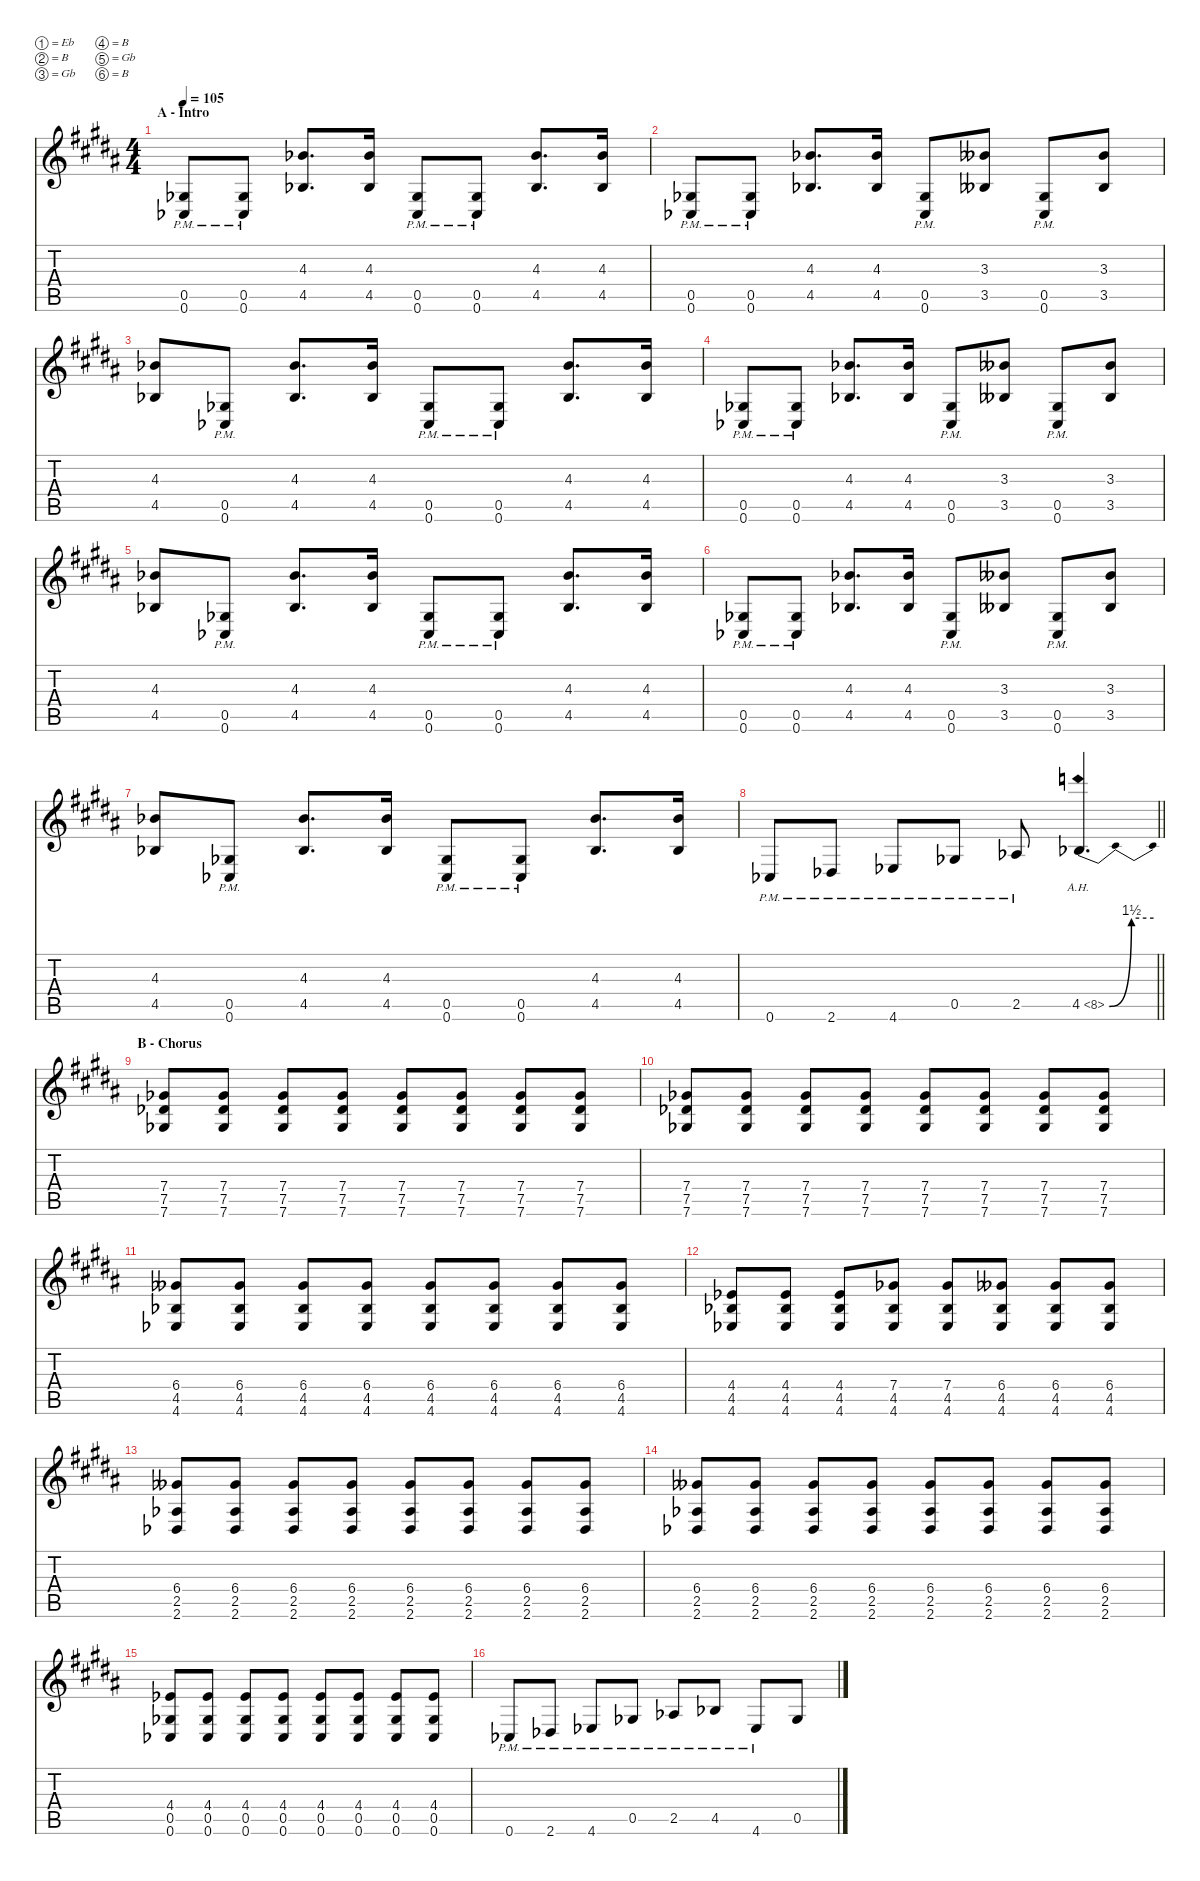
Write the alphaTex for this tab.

\defaultSystemsLayout 4
\hideDynamics
\bracketExtendMode nobrackets
\singleTrackTrackNamePolicy hidden
\multiTrackTrackNamePolicy hidden
\firstSystemTrackNameMode fullname
\firstSystemTrackNameOrientation horizontal
\otherSystemsTrackNameOrientation horizontal
\track ("Guitar II" "dist.guit.") {mute instrument distortionguitar}
\staff {score tabs}
\tuning (Eb4 B3 Gb3 B2 Gb2 B1)
\ts (4 4)
\beaming (8 2 2 2 2)
\section ("" "A - Intro")
\tempo 105
\clef g2
\ks b
(0.5{pm acc b} 0.6{pm acc b}).8{dy f instrument distortionguitar} (0.5{pm acc b} 0.6{pm acc b}).8 (4.3{acc b} 4.5{acc b}).8{d} (4.3{acc b} 4.5{acc b}).16 (0.5{pm acc b} 0.6{pm acc b}).8 (0.5{pm acc b} 0.6{pm acc b}).8 (4.3{acc b} 4.5{acc b}).8{d} (4.3{acc b} 4.5{acc b}).16 |
(0.5{pm acc b} 0.6{pm acc b}).8 (0.5{pm acc b} 0.6{pm acc b}).8 (4.3{acc b} 4.5{acc b}).8{d} (4.3{acc b} 4.5{acc b}).16 (0.5{pm acc b} 0.6{pm acc b}).8 (3.3{acc bb} 3.5{acc bb}).8 (0.5{pm acc b} 0.6{pm acc b}).8 (3.3{acc bb} 3.5{acc bb}).8 |
(4.3{acc b} 4.5{acc b}).8 (0.5{pm acc b} 0.6{pm acc b}).8 (4.3{acc b} 4.5{acc b}).8{d} (4.3{acc b} 4.5{acc b}).16 (0.5{pm acc b} 0.6{pm acc b}).8 (0.5{pm acc b} 0.6{pm acc b}).8 (4.3{acc b} 4.5{acc b}).8{d} (4.3{acc b} 4.5{acc b}).16 |
(0.5{pm acc b} 0.6{pm acc b}).8 (0.5{pm acc b} 0.6{pm acc b}).8 (4.3{acc b} 4.5{acc b}).8{d} (4.3{acc b} 4.5{acc b}).16 (0.5{pm acc b} 0.6{pm acc b}).8 (3.3{acc bb} 3.5{acc bb}).8 (0.5{pm acc b} 0.6{pm acc b}).8 (3.3{acc bb} 3.5{acc bb}).8 |
(4.3{acc b} 4.5{acc b}).8 (0.5{pm acc b} 0.6{pm acc b}).8 (4.3{acc b} 4.5{acc b}).8{d} (4.3{acc b} 4.5{acc b}).16 (0.5{pm acc b} 0.6{pm acc b}).8 (0.5{pm acc b} 0.6{pm acc b}).8 (4.3{acc b} 4.5{acc b}).8{d} (4.3{acc b} 4.5{acc b}).16 |
(0.5{pm acc b} 0.6{pm acc b}).8 (0.5{pm acc b} 0.6{pm acc b}).8 (4.3{acc b} 4.5{acc b}).8{d} (4.3{acc b} 4.5{acc b}).16 (0.5{pm acc b} 0.6{pm acc b}).8 (3.3{acc bb} 3.5{acc bb}).8 (0.5{pm acc b} 0.6{pm acc b}).8 (3.3{acc bb} 3.5{acc bb}).8 |
(4.3{acc b} 4.5{acc b}).8 (0.5{pm acc b} 0.6{pm acc b}).8 (4.3{acc b} 4.5{acc b}).8{d} (4.3{acc b} 4.5{acc b}).16 (0.5{pm acc b} 0.6{pm acc b}).8 (0.5{pm acc b} 0.6{pm acc b}).8 (4.3{acc b} 4.5{acc b}).8{d} (4.3{acc b} 4.5{acc b}).16 |
\barLineRight lightlight
0.6{pm acc b}.8 2.6{pm acc b}.8 4.6{pm acc b}.8 0.5{pm acc b}.8 2.5{pm acc b}.8 4.5{be (bendrelease 0 0 7.0000002 6 50.0000016 6 15 0) ah 4 acc b}.4{d} |
\section ("" "B - Chorus")
(7.4{acc b} 7.5{acc b} 7.6{acc b}).8 (7.4{acc b} 7.5{acc b} 7.6{acc b}).8 (7.4{acc b} 7.5{acc b} 7.6{acc b}).8 (7.4{acc b} 7.5{acc b} 7.6{acc b}).8 (7.4{acc b} 7.5{acc b} 7.6{acc b}).8 (7.4{acc b} 7.5{acc b} 7.6{acc b}).8 (7.4{acc b} 7.5{acc b} 7.6{acc b}).8 (7.4{acc b} 7.5{acc b} 7.6{acc b}).8 |
(7.4{acc b} 7.5{acc b} 7.6{acc b}).8 (7.4{acc b} 7.5{acc b} 7.6{acc b}).8 (7.4{acc b} 7.5{acc b} 7.6{acc b}).8 (7.4{acc b} 7.5{acc b} 7.6{acc b}).8 (7.4{acc b} 7.5{acc b} 7.6{acc b}).8 (7.4{acc b} 7.5{acc b} 7.6{acc b}).8 (7.4{acc b} 7.5{acc b} 7.6{acc b}).8 (7.4{acc b} 7.5{acc b} 7.6{acc b}).8 |
(6.4{acc bb} 4.5{acc b} 4.6{acc b}).8 (6.4{acc bb} 4.5{acc b} 4.6{acc b}).8 (6.4{acc bb} 4.5{acc b} 4.6{acc b}).8 (6.4{acc bb} 4.5{acc b} 4.6{acc b}).8 (6.4{acc bb} 4.5{acc b} 4.6{acc b}).8 (6.4{acc bb} 4.5{acc b} 4.6{acc b}).8 (6.4{acc bb} 4.5{acc b} 4.6{acc b}).8 (6.4{acc bb} 4.5{acc b} 4.6{acc b}).8 |
(4.4{acc b} 4.5{acc b} 4.6{acc b}).8 (4.4{acc b} 4.5{acc b} 4.6{acc b}).8 (4.4{acc b} 4.5{acc b} 4.6{acc b}).8 (7.4{acc b} 4.5{acc b} 4.6{acc b}).8 (7.4{acc b} 4.5{acc b} 4.6{acc b}).8 (6.4{acc bb} 4.5{acc b} 4.6{acc b}).8 (6.4{acc bb} 4.5{acc b} 4.6{acc b}).8 (6.4{acc bb} 4.5{acc b} 4.6{acc b}).8 |
(6.4{acc bb} 2.5{acc b} 2.6{acc b}).8 (6.4{acc bb} 2.5{acc b} 2.6{acc b}).8 (6.4{acc bb} 2.5{acc b} 2.6{acc b}).8 (6.4{acc bb} 2.5{acc b} 2.6{acc b}).8 (6.4{acc bb} 2.5{acc b} 2.6{acc b}).8 (6.4{acc bb} 2.5{acc b} 2.6{acc b}).8 (6.4{acc bb} 2.5{acc b} 2.6{acc b}).8 (6.4{acc bb} 2.5{acc b} 2.6{acc b}).8 |
(6.4{acc bb} 2.5{acc b} 2.6{acc b}).8 (6.4{acc bb} 2.5{acc b} 2.6{acc b}).8 (6.4{acc bb} 2.5{acc b} 2.6{acc b}).8 (6.4{acc bb} 2.5{acc b} 2.6{acc b}).8 (6.4{acc bb} 2.5{acc b} 2.6{acc b}).8 (6.4{acc bb} 2.5{acc b} 2.6{acc b}).8 (6.4{acc bb} 2.5{acc b} 2.6{acc b}).8 (6.4{acc bb} 2.5{acc b} 2.6{acc b}).8 |
(4.4{acc b} 0.5{acc b} 0.6{acc b}).8 (4.4{acc b} 0.5{acc b} 0.6{acc b}).8 (4.4{acc b} 0.5{acc b} 0.6{acc b}).8 (4.4{acc b} 0.5{acc b} 0.6{acc b}).8 (4.4{acc b} 0.5{acc b} 0.6{acc b}).8 (4.4{acc b} 0.5{acc b} 0.6{acc b}).8 (4.4{acc b} 0.5{acc b} 0.6{acc b}).8 (4.4{acc b} 0.5{acc b} 0.6{acc b}).8 |
0.6{pm acc b}.8 2.6{pm acc b}.8 4.6{pm acc b}.8 0.5{pm acc b}.8 2.5{pm acc b}.8 4.5{pm acc b}.8 4.6{pm acc b}.8 0.5{acc b}.8
